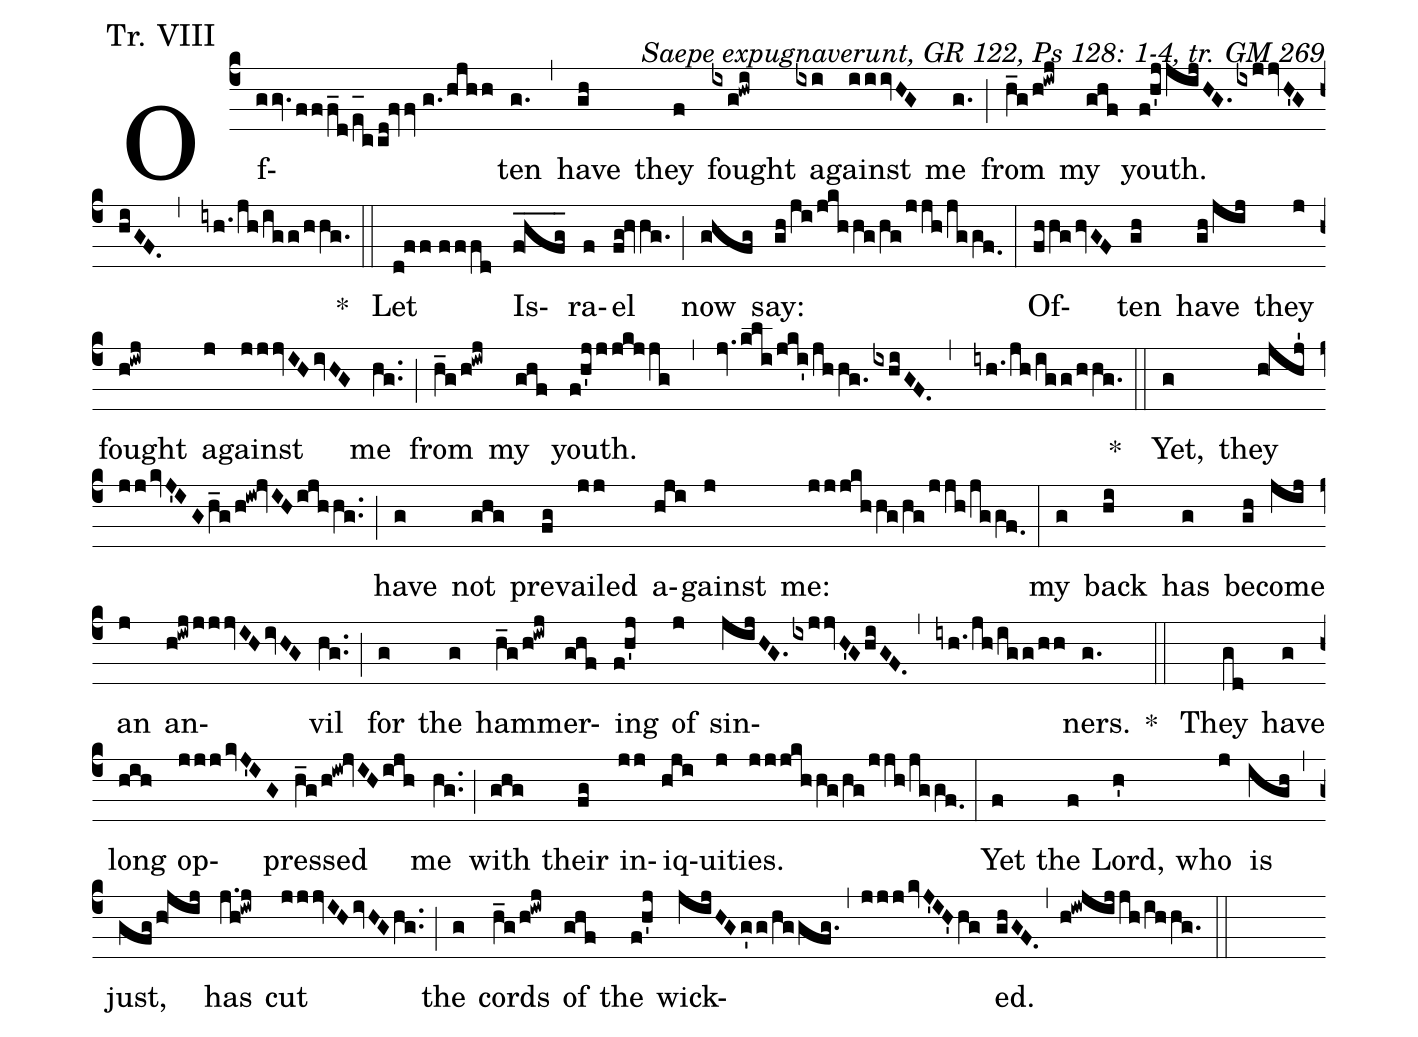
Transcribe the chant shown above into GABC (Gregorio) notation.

office-part: Tractus;
mode: 8;
commentary: Saepe expugnaverunt, GR 122, Ps 128: 1-4, tr. GM 269;
annotation: Tr. VIII;
%%
(c4)Of(ggv.fff_d/e_[oh:h]ccd!fvv//g./hjhh)ten(g.) (,) have(gh) they(f) fought(ixg!hwi) a(ixi)gainst(iiivHG) me(g.) (;) from(h_g/h!iwj) my(ghf) youth.(f!h'jjijHG.ixjjvH'GhiGF.,iyh./jh/igg/hhg.) * (::) Let(d!ff//fffd/) Is(f_!h_f_g_)ra(f)el(fg!hvhg.) (;) now(ghfg) say:(gh/ji/jkhhg/hg/jjh/jggf.0) (:) Of(fhhghvGF)ten(gh) have(gh/jij) they(j) fought(h!iwj) a(j)gainst(jjjvIHivHG) me(hg..) (;) from(h_g/h!iwj) my(ghf) youth.(f!h'jjjkjjg,jv.kli/jki'/jhhg.ixhiGF.,iyh./jh/igg/hhg.) * (::) Yet,(g) they(h!jhj'jjkvJ'IGh_g/h!iw!jvIHijhhg..) (;) have(g) not(ghg) pre(fg)vailed(jj) a(hji)gainst(j) me:(jjjkhhg/hg/jjh/jggf.0) (:) my(g) back(hi) has(g) be(gh)come(jij)
an(j) an(h!iwjjjjvIHivHG)vil(hg..) (;) for(g) the(g) ham(h_g/h!iwj)mer(ghf)ing(f!h'j) of(j) sin(jijHG.ixjjvH'GhiGF.,iyh./jh/igg/hh)ners.(g.) * (::) They(gd) have(g) long(hih)
op(jjjkvJ'IG)pressed(h_g/h!iw!jvIHijh) me(hg..) (;) with(ghg) their(fg) in(jj)iq(hji)ui(j)ties.(jjjkhhg/hg/jjh/jggf.0) (:) Yet(f) the(f) Lord,(h') who(j) is(igh) (,) just,(gfgh!jij)
has(j.h!iwj) cut(jjjvIHivHGhg..) (;) the(g) cords(h_g/h!iwj) of(ghf) the(f!h'j) wick(jijHGg'g/hggfg.,jjjkvJ'IH'hg)ed.(ghGF.,h!iwjijjh/ihhg.) (::)
